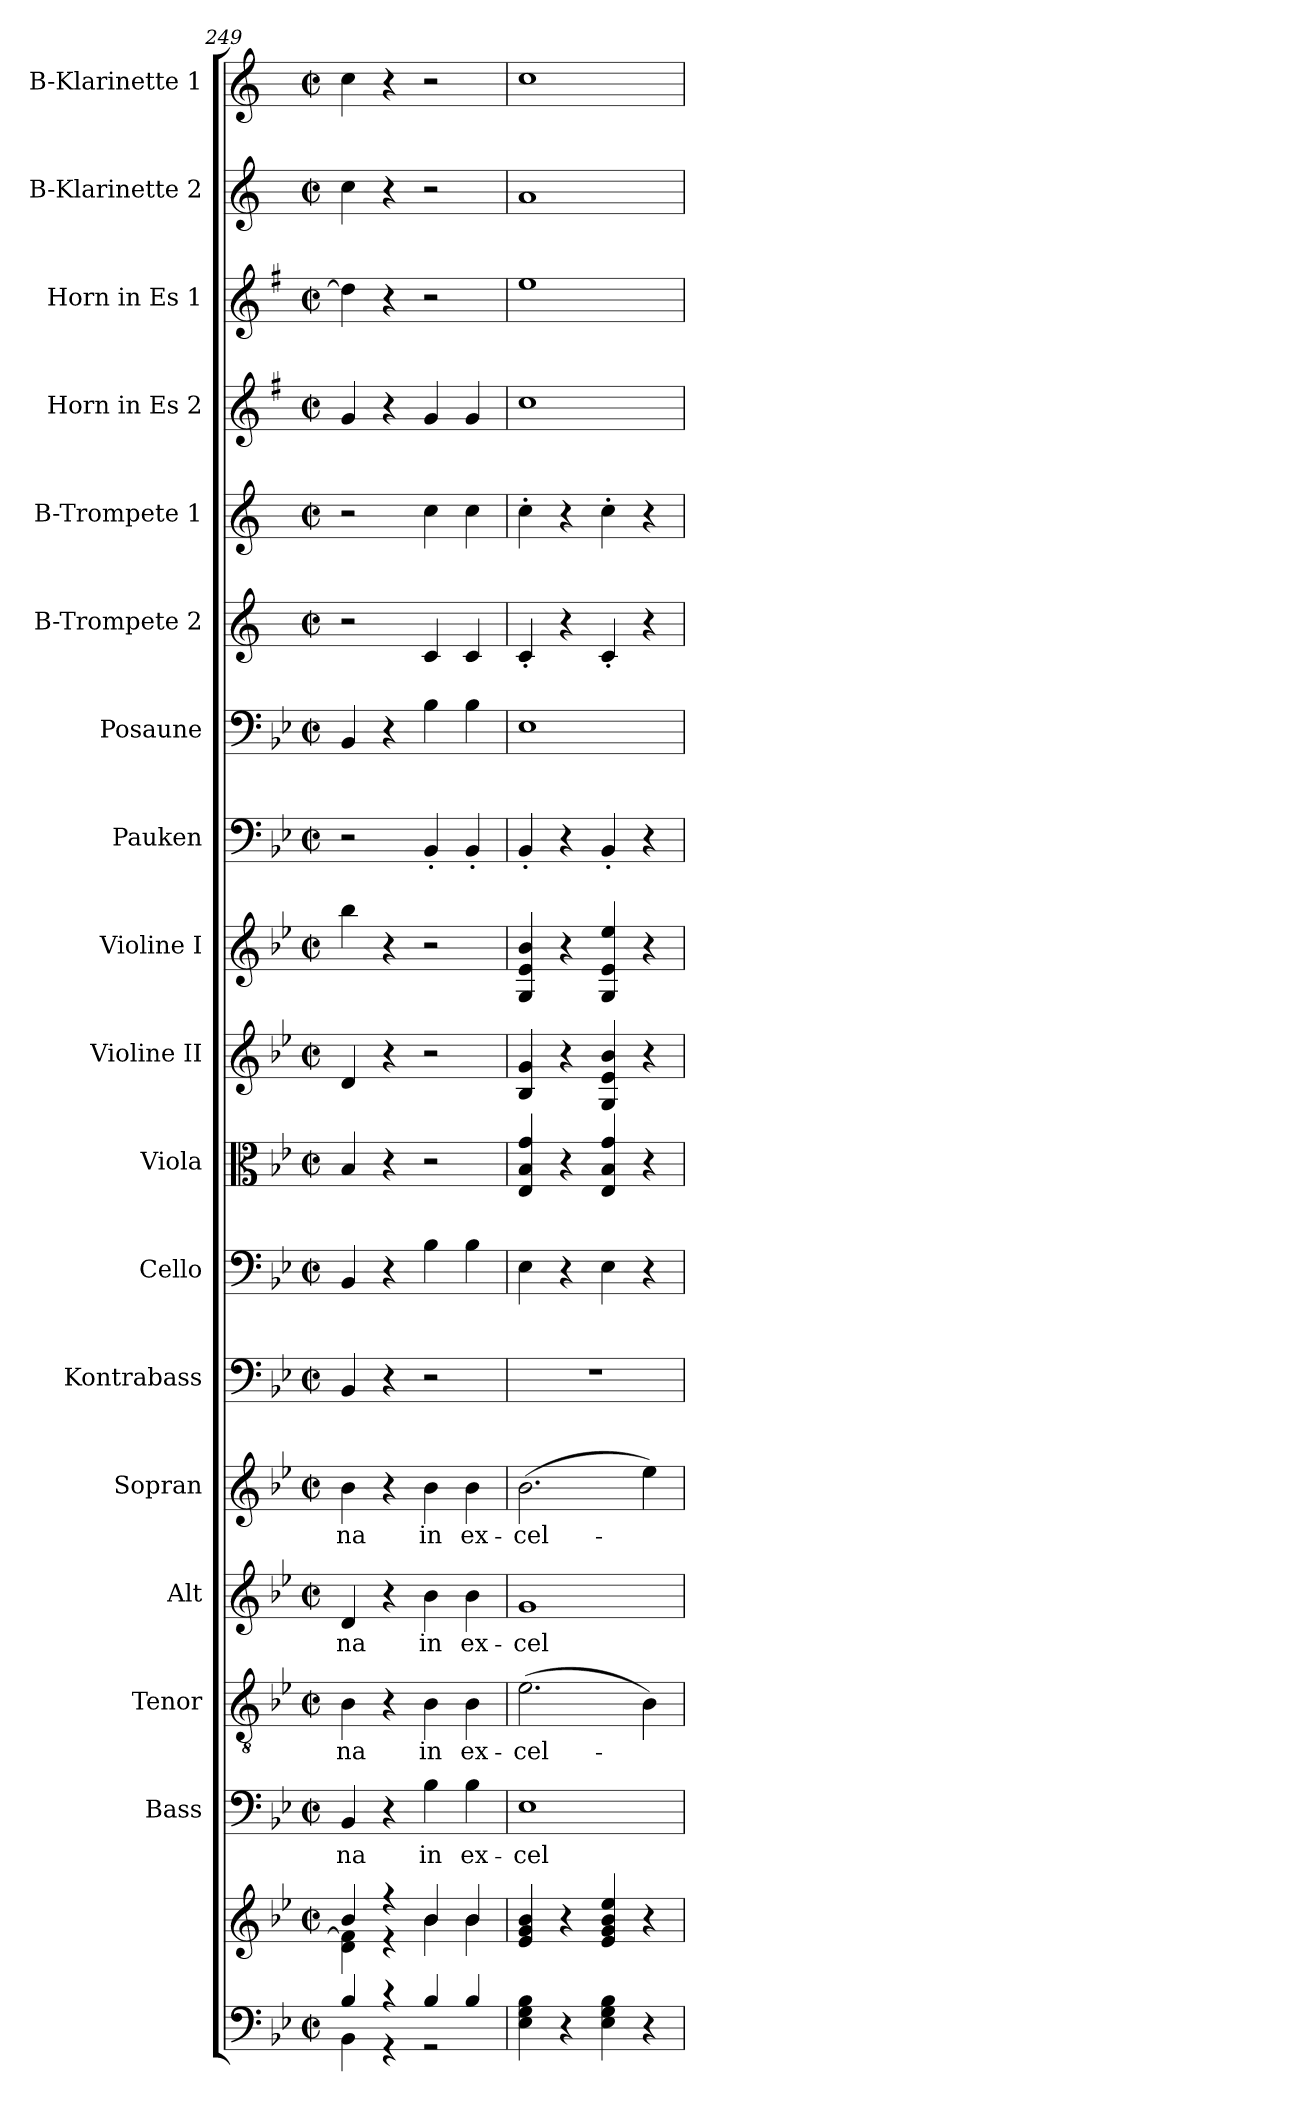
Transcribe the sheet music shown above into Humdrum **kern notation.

**kern	**kern	**kern	**text	**kern	**text	**kern	**text	**kern	**text	**kern	**kern	**kern	**kern	**kern	**kern	**kern	**kern	**kern	**kern	**kern	**kern	**kern
*part18	*part18	*part17	*part17	*part16	*part16	*part15	*part15	*part14	*part14	*part13	*part12	*part11	*part10	*part9	*part8	*part7	*part6	*part5	*part4	*part3	*part2	*part1
*staff19	*staff18	*staff17	*staff17	*staff16	*staff16	*staff15	*staff15	*staff14	*staff14	*staff13	*staff12	*staff11	*staff10	*staff9	*staff8	*staff7	*staff6	*staff5	*staff4	*staff3	*staff2	*staff1
*	*	*I"Bass	*	*I"Tenor	*	*I"Alt	*	*I"Sopran	*	*I"Kontrabass	*I"Cello	*I"Viola	*I"Violine II	*I"Violine I	*I"Pauken	*I"Posaune	*I"B-Trompete 2	*I"B-Trompete 1	*I"Horn in Es 2	*I"Horn in Es 1	*I"B-Klarinette 2	*I"B-Klarinette 1
*	*	*I'B.	*	*I'T.	*	*I'A.	*	*I'S.	*	*I'Kb.	*	*I'Vla.	*I'Vl. II	*I'Vl. I	*I'Pk.	*I'Pos.	*I'B Trp. 2	*I'B Trp. 1	*	*	*I'B Kl. 2	*I'B Kl. 1
*clefF4	*clefG2	*clefF4	*	*clefGv2	*	*clefG2	*	*clefG2	*	*clefF4	*clefF4	*clefC3	*clefG2	*clefG2	*clefF4	*clefF4	*clefG2	*clefG2	*clefG2	*clefG2	*clefG2	*clefG2
*	*	*	*	*	*	*	*	*	*	*ITrd7c12	*	*	*	*	*	*	*ITrd1c2	*ITrd1c2	*ITrd5c9	*ITrd5c9	*ITrd1c2	*ITrd1c2
*k[b-e-]	*k[b-e-]	*k[b-e-]	*	*k[b-e-]	*	*k[b-e-]	*	*k[b-e-]	*	*k[b-e-]	*k[b-e-]	*k[b-e-]	*k[b-e-]	*k[b-e-]	*k[b-e-]	*k[b-e-]	*k[b-e-]	*k[b-e-]	*k[b-e-]	*k[b-e-]	*k[b-e-]	*k[b-e-]
*B-:	*B-:	*B-:	*	*B-:	*	*B-:	*	*B-:	*	*B-:	*B-:	*B-:	*B-:	*B-:	*B-:	*B-:	*B-:	*B-:	*B-:	*B-:	*B-:	*B-:
*M2/2	*M2/2	*M2/2	*	*M2/2	*	*M2/2	*	*M2/2	*	*M2/2	*M2/2	*M2/2	*M2/2	*M2/2	*M2/2	*M2/2	*M2/2	*M2/2	*M2/2	*M2/2	*M2/2	*M2/2
*met(c|)	*met(c|)	*met(c|)	*	*met(c|)	*	*met(c|)	*	*met(c|)	*	*met(c|)	*met(c|)	*met(c|)	*met(c|)	*met(c|)	*met(c|)	*met(c|)	*met(c|)	*met(c|)	*met(c|)	*met(c|)	*met(c|)	*met(c|)
=249	=249	=249	=249	=249	=249	=249	=249	=249	=249	=249	=249	=249	=249	=249	=249	=249	=249	=249	=249	=249	=249	=249
*^	*^	*	*	*	*	*	*	*	*	*	*	*	*	*	*	*	*	*	*	*	*	*
!	!	!	!	!	!LO:LY:b	!	!LO:LY:b	!	!LO:LY:b	!	!LO:LY:b	!	!	!	!	!	!	!	!	!	!	!	!	!
4B-/	4BB-\	4b-/	4d\ 4f\]	4BB-/	-na	4B-\	-na	4d/	-na	4b-\	-na	4BBB-/	4BB-/	4B-/	4d/	4bb-\	2r	4BB-/	2r	2r	4B-/	4f\]	4b-\	4b-\
4r	4r	4r	4r	4r	.	4r	.	4r	.	4r	.	4r	4r	4r	4r	4r	.	4r	.	.	4r	4r	4r	4r
!	!	!	!	!	!LO:LY:b	!	!LO:LY:b	!	!LO:LY:b	!	!LO:LY:b	!	!	!	!	!	!	!	!	!	!	!	!	!
4B-/	2r	4b-/	4b-\	4B-\	in	4B-\	in	4b-\	in	4b-\	in	2r	4B-\	2r	2r	2r	4BB-'</	4B-\	4B-/	4b-\	4B-/	2r	2r	2r
!	!	!	!	!	!LO:LY:b	!	!LO:LY:b	!	!LO:LY:b	!	!LO:LY:b	!	!	!	!	!	!	!	!	!	!	!	!	!
4B-/	.	4b-/	4b-\	4B-\	ex-	4B-\	ex-	4b-\	ex-	4b-\	ex-	.	4B-\	.	.	.	4BB-'</	4B-\	4B-/	4b-\	4B-/	.	.	.
*v	*v	*	*	*	*	*	*	*	*	*	*	*	*	*	*	*	*	*	*	*	*	*	*	*
=250	=250	=250	=250	=250	=250	=250	=250	=250	=250	=250	=250	=250	=250	=250	=250	=250	=250	=250	=250	=250	=250	=250	=250
!	!	!	!	!LO:LY:b	!	!LO:LY:b	!	!LO:LY:b	!	!LO:LY:b	!	!	!	!	!	!	!	!	!	!	!	!	!
*	*v	*v	*	*	*	*	*	*	*	*	*	*	*	*	*	*	*	*	*	*	*	*	*
4E-\ 4G\ 4B-\	4e-/ 4g/ 4b-/	1E-	-cel-	(>2.e-\	-cel-	1g	-cel-	(>2.b-\	-cel-	1r	4E-\	4E-/ 4B-/ 4g/	4B-/ 4g/	4G/ 4e-/ 4b-/	4BB-'</	1E-	4B-'</	4b-'>\	1e-	1g	1g	1b-
4r	4r	.	.	.	.	.	.	.	.	.	4r	4r	4r	4r	4r	.	4r	4r	.	.	.	.
4E-\ 4G\ 4B-\	4e-/ 4g/ 4b-/ 4ee-/	.	.	.	.	.	.	.	.	.	4E-\	4E-/ 4B-/ 4g/	4G/ 4e-/ 4b-/	4G/ 4e-/ 4ee-/	4BB-'</	.	4B-'</	4b-'>\	.	.	.	.
4r	4r	.	.	4B-\)	.	.	.	4ee-\)	.	.	4r	4r	4r	4r	4r	.	4r	4r	.	.	.	.
=	=	=	=	=	=	=	=	=	=	=	=	=	=	=	=	=	=	=	=	=	=	=
*-	*-	*-	*-	*-	*-	*-	*-	*-	*-	*-	*-	*-	*-	*-	*-	*-	*-	*-	*-	*-	*-	*-
